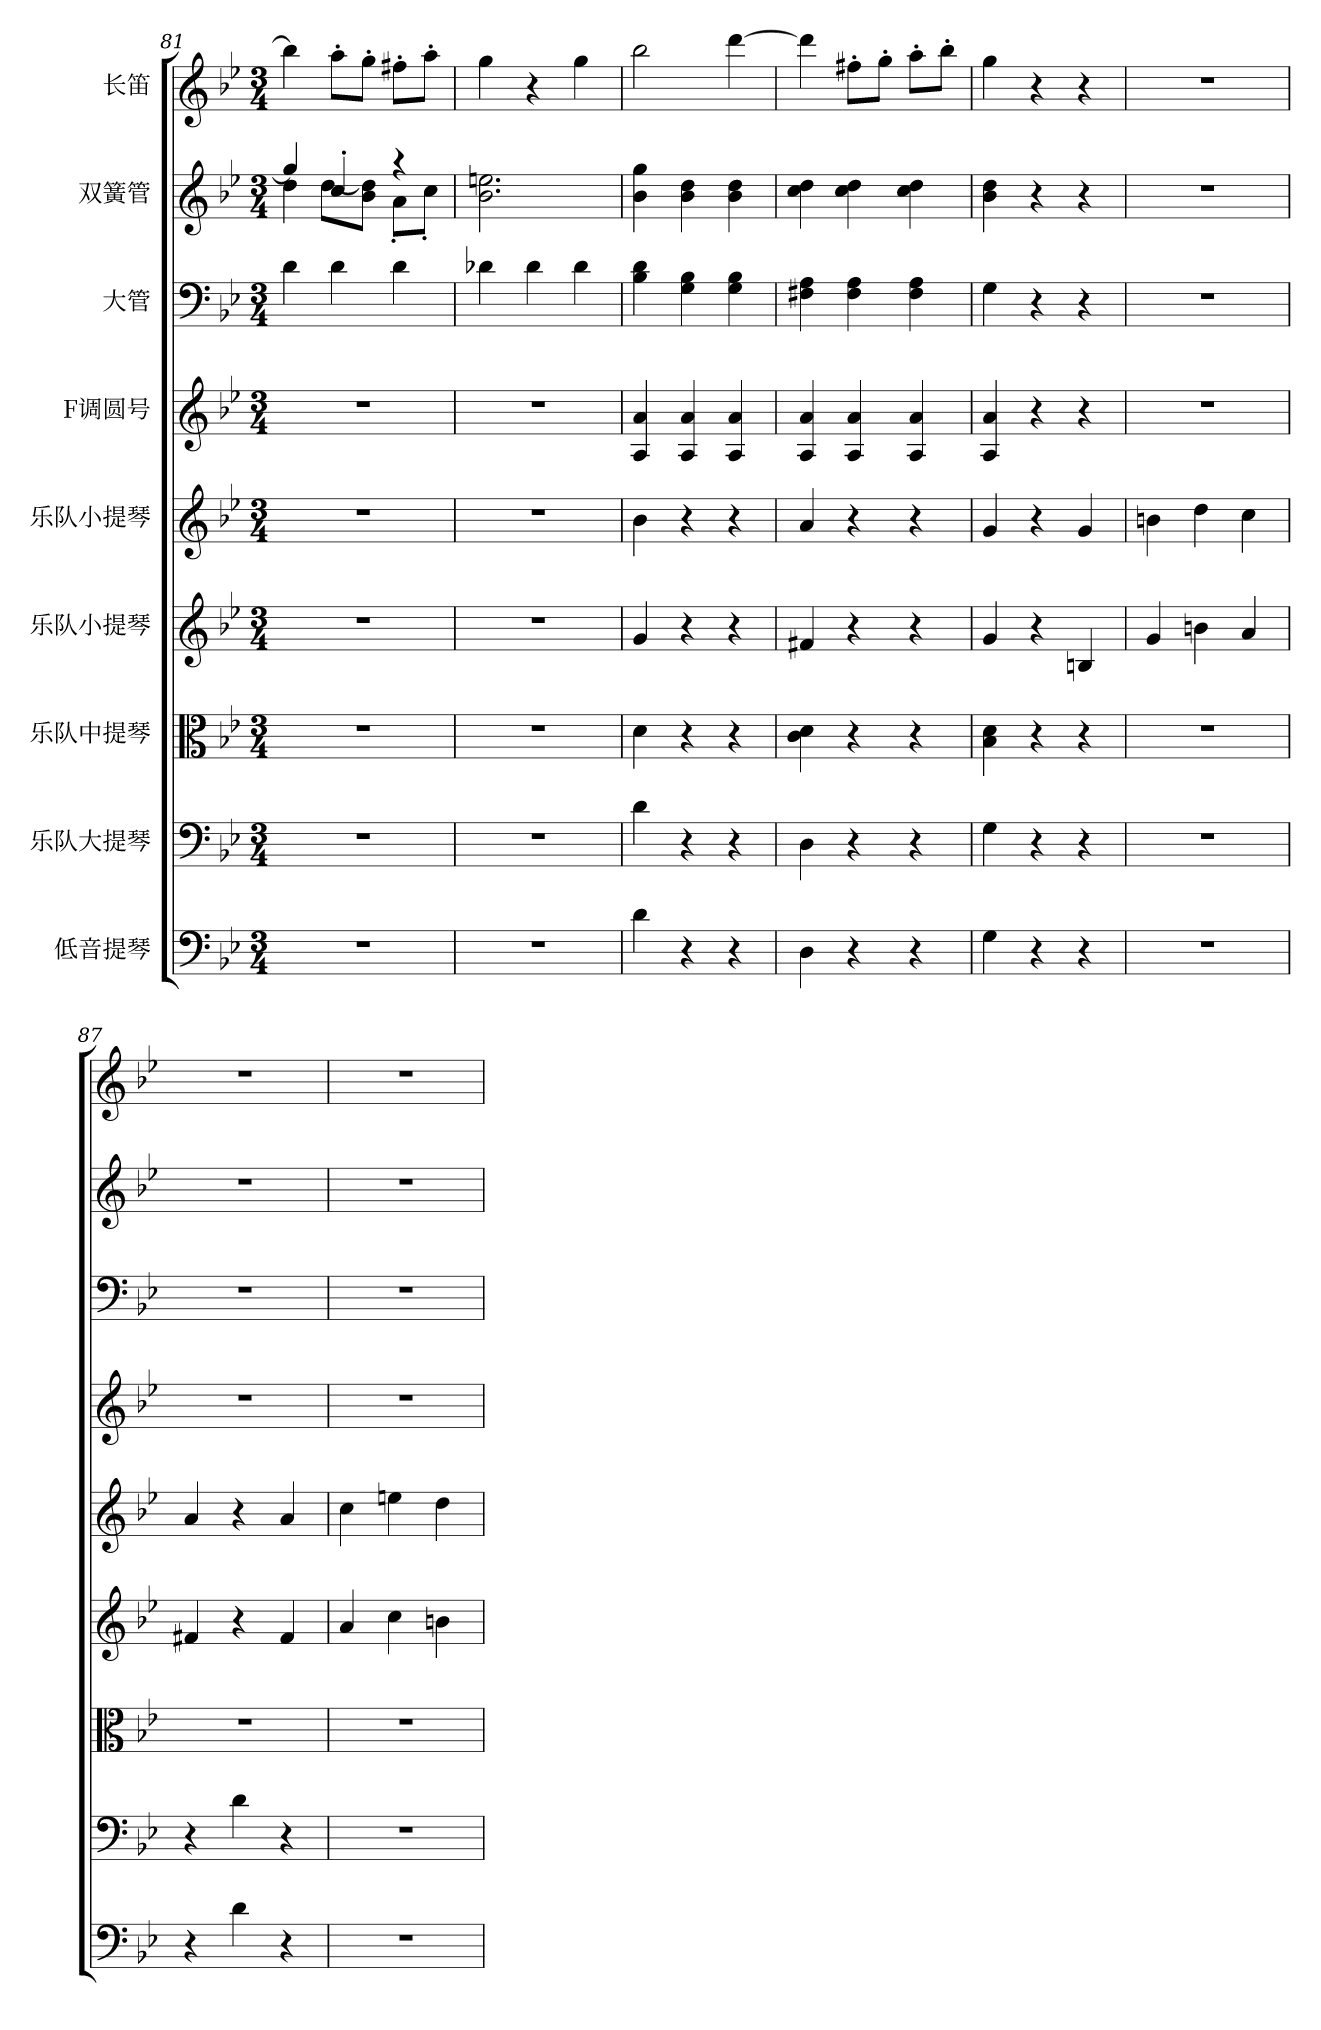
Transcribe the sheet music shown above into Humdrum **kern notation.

**kern	**kern	**kern	**kern	**kern	**kern	**kern	**kern	**kern
*part9	*part8	*part7	*part6	*part5	*part4	*part3	*part2	*part1
*staff9	*staff8	*staff7	*staff6	*staff5	*staff4	*staff3	*staff2	*staff1
*I"低音提琴	*I"乐队大提琴	*I"乐队中提琴	*I"乐队小提琴	*I"乐队小提琴	*I"F调圆号	*I"大管	*I"双簧管	*I"长笛
!!LO:PB:g=z
*clefF4	*clefF4	*clefC3	*clefG2	*clefG2	*clefG2	*clefF4	*clefG2	*clefG2
*ITrd7c12	*	*	*	*	*ITrd4c7	*	*	*
*k[b-e-]	*k[b-e-]	*k[b-e-]	*k[b-e-]	*k[b-e-]	*k[b-e-a-]	*k[b-e-]	*k[b-e-]	*k[b-e-]
*M3/4	*M3/4	*M3/4	*M3/4	*M3/4	*M3/4	*M3/4	*M3/4	*M3/4
=81	=81	=81	=81	=81	=81	=81	=81	=81
*	*	*	*	*	*	*	*^	*
2.r	2.r	2.r	2.r	2.r	2.r	4d\	4gg/]	4dd\	4bb-\]
.	.	.	.	.	.	4d\	4cc'/	[8dd\L	8aa'\L
.	.	.	.	.	.	.	.	8b-\ 8dd\]J	8gg'\J
.	.	.	.	.	.	4d\	4r	8a'\L	8ff#X'\L
.	.	.	.	.	.	.	.	8cc'\J	8aa'\J
*	*	*	*	*	*	*	*v	*v	*
=82	=82	=82	=82	=82	=82	=82	=82	=82
2.r	2.r	2.r	2.r	2.r	2.r	4d-X\	2.b-\ 2.een\	4gg\
.	.	.	.	.	.	4d-\	.	4r
.	.	.	.	.	.	4d-\	.	4gg\
=83	=83	=83	=83	=83	=83	=83	=83	=83
4D\	4d\	4d\	4g/	4b-\	4D/ 4d/	4B-\ 4d\	4b-\ 4gg\	2bb-\
4r	4r	4r	4r	4r	4D/ 4d/	4G\ 4B-\	4b-\ 4dd\	.
*	*	*	*	*	*	*	*	*MM135
4r	4r	4r	4r	4r	4D/ 4d/	4G\ 4B-\	4b-\ 4dd\	[4ddd\
=84	=84	=84	=84	=84	=84	=84	=84	=84
*	*	*	*	*	*	*	*	*MM134
4DD\	4D\	4c\ 4d\	4f#X/	4a/	4D/ 4d/	4F#X\ 4A\	4cc\ 4dd\	4ddd\]
*	*	*	*	*	*	*	*	*MM133
4r	4r	4r	4r	4r	4D/ 4d/	4F#\ 4A\	4cc\ 4dd\	8ff#X'\L
.	.	.	.	.	.	.	.	8gg'\J
*	*	*	*	*	*	*	*	*MM132
4r	4r	4r	4r	4r	4D/ 4d/	4F#\ 4A\	4cc\ 4dd\	8aa'\L
.	.	.	.	.	.	.	.	8bb-'\J
=85	=85	=85	=85	=85	=85	=85	=85	=85
4GG\	4G\	4B-\ 4d\	4g/	4g/	4D/ 4d/	4G\	4b-\ 4dd\	4gg\
4r	4r	4r	4r	4r	4r	4r	4r	4r
4r	4r	4r	4Bn/	4g/	4r	4r	4r	4r
=86	=86	=86	=86	=86	=86	=86	=86	=86
2.r	2.r	2.r	4g/	4bn\	2.r	2.r	2.r	2.r
.	.	.	4bn\	4dd\	.	.	.	.
.	.	.	4a/	4cc\	.	.	.	.
=87	=87	=87	=87	=87	=87	=87	=87	=87
4r	4r	2.r	4f#X/	4a/	2.r	2.r	2.r	2.r
4D\	4d\	.	4r	4r	.	.	.	.
4r	4r	.	4f#/	4a/	.	.	.	.
!!LO:PB:g=z
=88	=88	=88	=88	=88	=88	=88	=88	=88
2.r	2.r	2.r	4a/	4cc\	2.r	2.r	2.r	2.r
.	.	.	4cc\	4een\	.	.	.	.
.	.	.	4bn\	4dd\	.	.	.	.
=	=	=	=	=	=	=	=	=
*-	*-	*-	*-	*-	*-	*-	*-	*-
